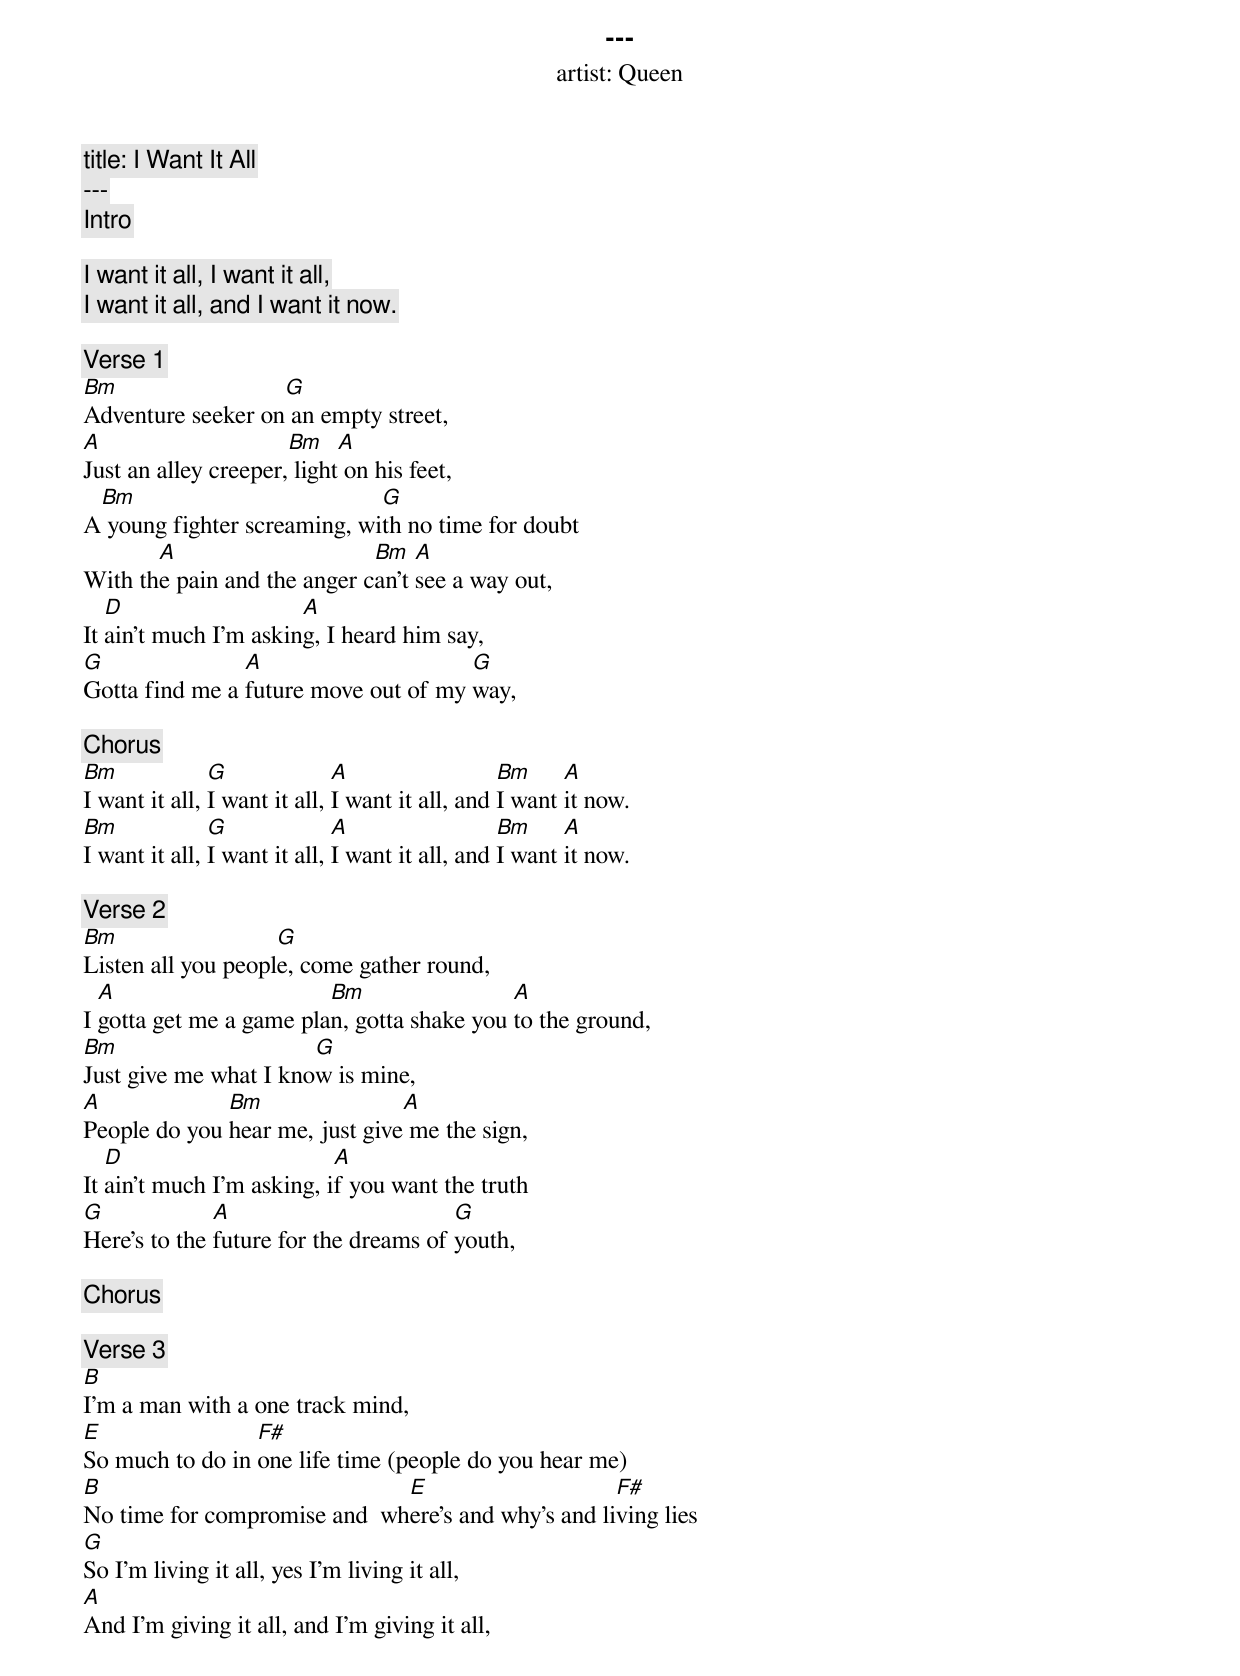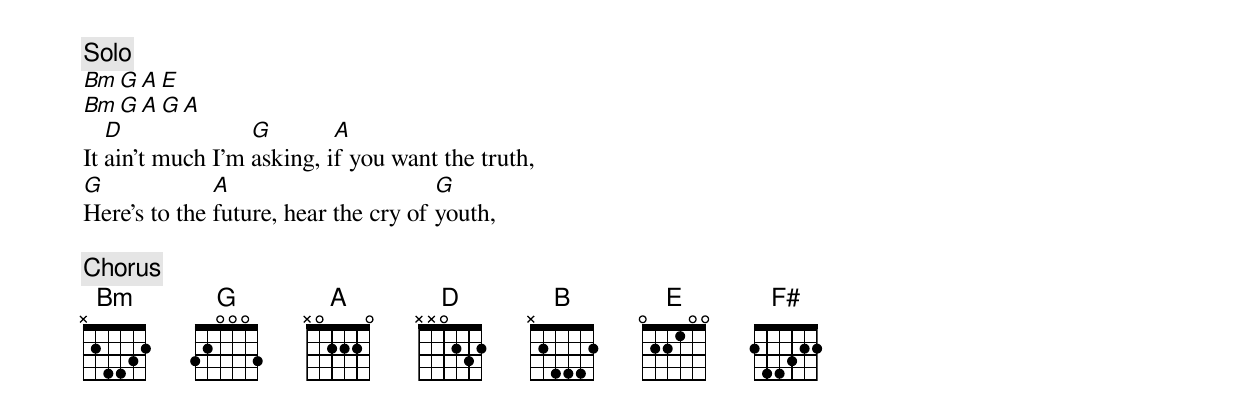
---
artist: Queen
title: I Want It All
---
[Intro]

I want it all, I want it all,
I want it all, and I want it now.

[Verse 1]
Bm                 G
Adventure seeker on an empty street,
A                     Bm    A
Just an alley creeper, light on his feet,
 Bm                          G
A young fighter screaming, with no time for doubt
       A                     Bm   A
With the pain and the anger can't see a way out,
   D                   A
It ain't much I'm asking, I heard him say,
G               A                     G
Gotta find me a future move out of my way,

[Chorus]
Bm             G              A                  Bm     A
I want it all, I want it all, I want it all, and I want it now.
Bm             G              A                  Bm     A
I want it all, I want it all, I want it all, and I want it now.

[Verse 2]
Bm                  G
Listen all you people, come gather round,
  A                      Bm                 A
I gotta get me a game plan, gotta shake you to the ground,
Bm                     G
Just give me what I know is mine,
A             Bm                A
People do you hear me, just give me the sign,
   D                       A
It ain't much I'm asking, if you want the truth
G             A                        G
Here's to the future for the dreams of youth,

[Chorus]

[Verse 3]
B
I'm a man with a one track mind,
E                F#
So much to do in one life time (people do you hear me)
B			      E                     F#
No time for compromise and  where's and why's and living lies
G
So I'm living it all, yes I'm living it all,
A
And I'm giving it all, and I'm giving it all,

[Solo]
Bm G A E
Bm G A G A
   D              G        A
It ain't much I'm asking, if you want the truth,
G             A                       G
Here's to the future, hear the cry of youth,

[Chorus]
